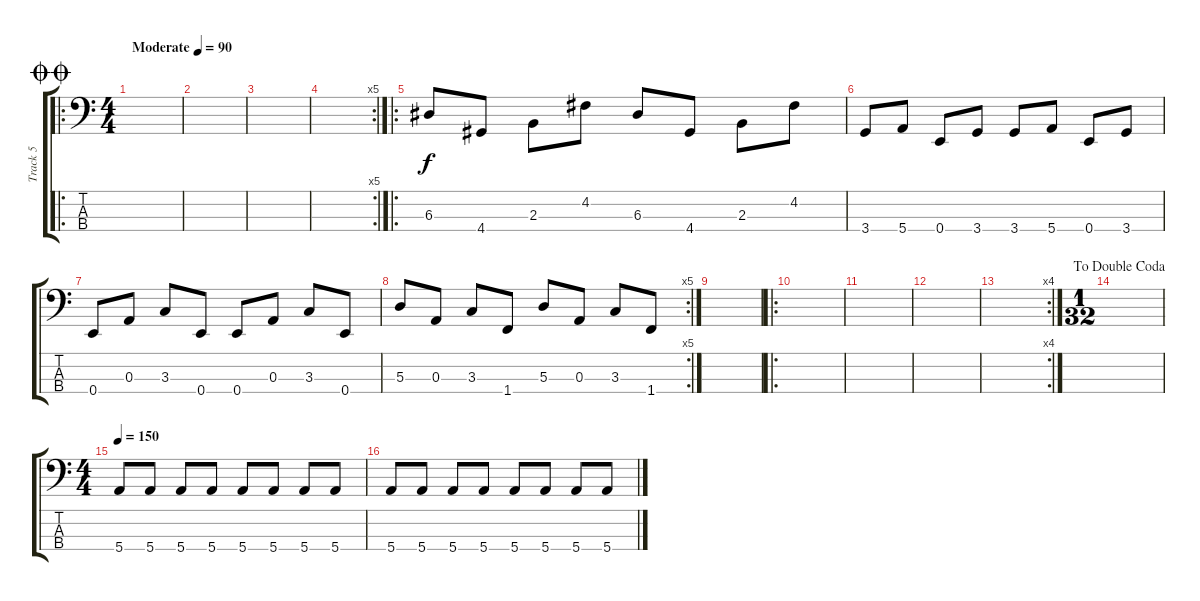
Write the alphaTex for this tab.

\track ("Track 5" "Track 5") {instrument electricbassfinger}
\staff {score tabs}
\tuning (G2 D2 A1 E1) {hide}
\ro
\ts (4 4)
\jump doublecoda
\tempo (90 "Moderate")
\clef f4
\ks c
|
|
|
\rc 5
|
\ro
6.3.8 4.4.8 2.3.8 4.2.8 6.3.8 4.4.8 2.3.8 4.2.8 |
3.4.8 5.4.8 0.4.8 3.4.8 3.4.8 5.4.8 0.4.8 3.4.8 |
0.4.8 0.3.8 3.3.8 0.4.8 0.4.8 0.3.8 3.3.8 0.4.8 |
\rc 5
5.3.8 0.3.8 3.3.8 1.4.8 5.3.8 0.3.8 3.3.8 1.4.8 |
|
\ro
|
|
|
\rc 4
|
\ts (1 32)
\jump dadoublecoda
|
\ts (4 4)
\tempo 150
5.4.8 5.4.8 5.4.8 5.4.8 5.4.8 5.4.8 5.4.8 5.4.8 |
5.4.8 5.4.8 5.4.8 5.4.8 5.4.8 5.4.8 5.4.8 5.4.8
